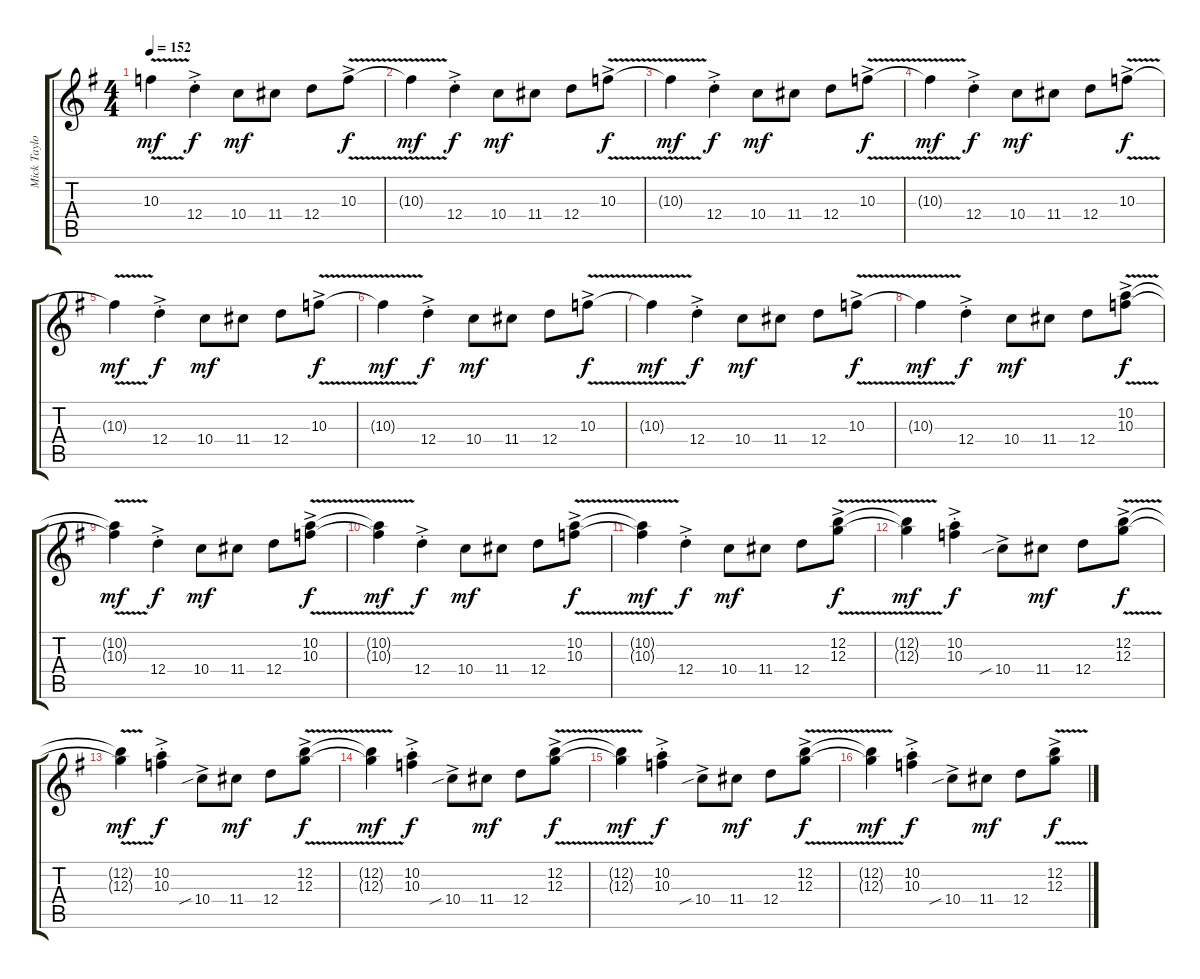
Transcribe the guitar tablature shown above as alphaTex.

\track ("Mick Taylor Overdub" "Mick Taylo") {instrument overdrivenguitar}
\staff {score tabs}
\tuning (E4 B3 G3 D3 A2 E2) {hide}
\ts (4 4)
\tempo 152
\clef g2
\ks g
10.3{v t}.4{dy mf} 12.4{ac st}.4{dy f} 10.4.8{dy mf} 11.4.8 12.4.8 10.3{v ac}.8{dy f} |
10.3{v t}.4{dy mf} 12.4{ac st}.4{dy f} 10.4.8{dy mf} 11.4.8 12.4.8 10.3{v ac}.8{dy f} |
10.3{v t}.4{dy mf} 12.4{ac st}.4{dy f} 10.4.8{dy mf} 11.4.8 12.4.8 10.3{v ac}.8{dy f} |
10.3{v t}.4{dy mf} 12.4{ac st}.4{dy f} 10.4.8{dy mf} 11.4.8 12.4.8 10.3{v ac}.8{dy f} |
10.3{v t}.4{dy mf} 12.4{ac st}.4{dy f} 10.4.8{dy mf} 11.4.8 12.4.8 10.3{v ac}.8{dy f} |
10.3{v t}.4{dy mf} 12.4{ac st}.4{dy f} 10.4.8{dy mf} 11.4.8 12.4.8 10.3{v ac}.8{dy f} |
10.3{v t}.4{dy mf} 12.4{ac st}.4{dy f} 10.4.8{dy mf} 11.4.8 12.4.8 10.3{v ac}.8{dy f} |
10.3{v t}.4{dy mf} 12.4{ac st}.4{dy f} 10.4.8{dy mf} 11.4.8 12.4.8 (10.2{v ac} 10.3{v ac}).8{dy f} |
(10.2{v t} 10.3{v t}).4{dy mf} 12.4{ac st}.4{dy f} 10.4.8{dy mf} 11.4.8 12.4.8 (10.2{v ac} 10.3{v ac}).8{dy f} |
(10.2{v t} 10.3{v t}).4{dy mf} 12.4{ac st}.4{dy f} 10.4.8{dy mf} 11.4.8 12.4.8 (10.2{v ac} 10.3{v ac}).8{dy f} |
(10.2{v t} 10.3{v t}).4{dy mf} 12.4{ac st}.4{dy f} 10.4.8{dy mf} 11.4.8 12.4.8 (12.2{v ac} 12.3{v ac}).8{dy f} |
(12.2{v t} 12.3{v t}).4{dy mf} (10.2{ac st} 10.3{ac st}).4{dy f} 10.4{sib ac}.8 11.4.8{dy mf} 12.4.8 (12.2{v ac} 12.3{v ac}).8{dy f} |
(12.2{v t} 12.3{v t}).4{dy mf} (10.2{ac st} 10.3{ac st}).4{dy f} 10.4{sib ac}.8 11.4.8{dy mf} 12.4.8 (12.2{v ac} 12.3{v ac}).8{dy f} |
(12.2{v t} 12.3{v t}).4{dy mf} (10.2{ac st} 10.3{ac st}).4{dy f} 10.4{sib ac}.8 11.4.8{dy mf} 12.4.8 (12.2{v ac} 12.3{v ac}).8{dy f} |
(12.2{v t} 12.3{v t}).4{dy mf} (10.2{ac st} 10.3{ac st}).4{dy f} 10.4{sib ac}.8 11.4.8{dy mf} 12.4.8 (12.2{v ac} 12.3{v ac}).8{dy f} |
(12.2{v t} 12.3{v t}).4{dy mf} (10.2{ac st} 10.3{ac st}).4{dy f} 10.4{sib ac}.8 11.4.8{dy mf} 12.4.8 (12.2{v ac} 12.3{v ac}).8{dy f}
